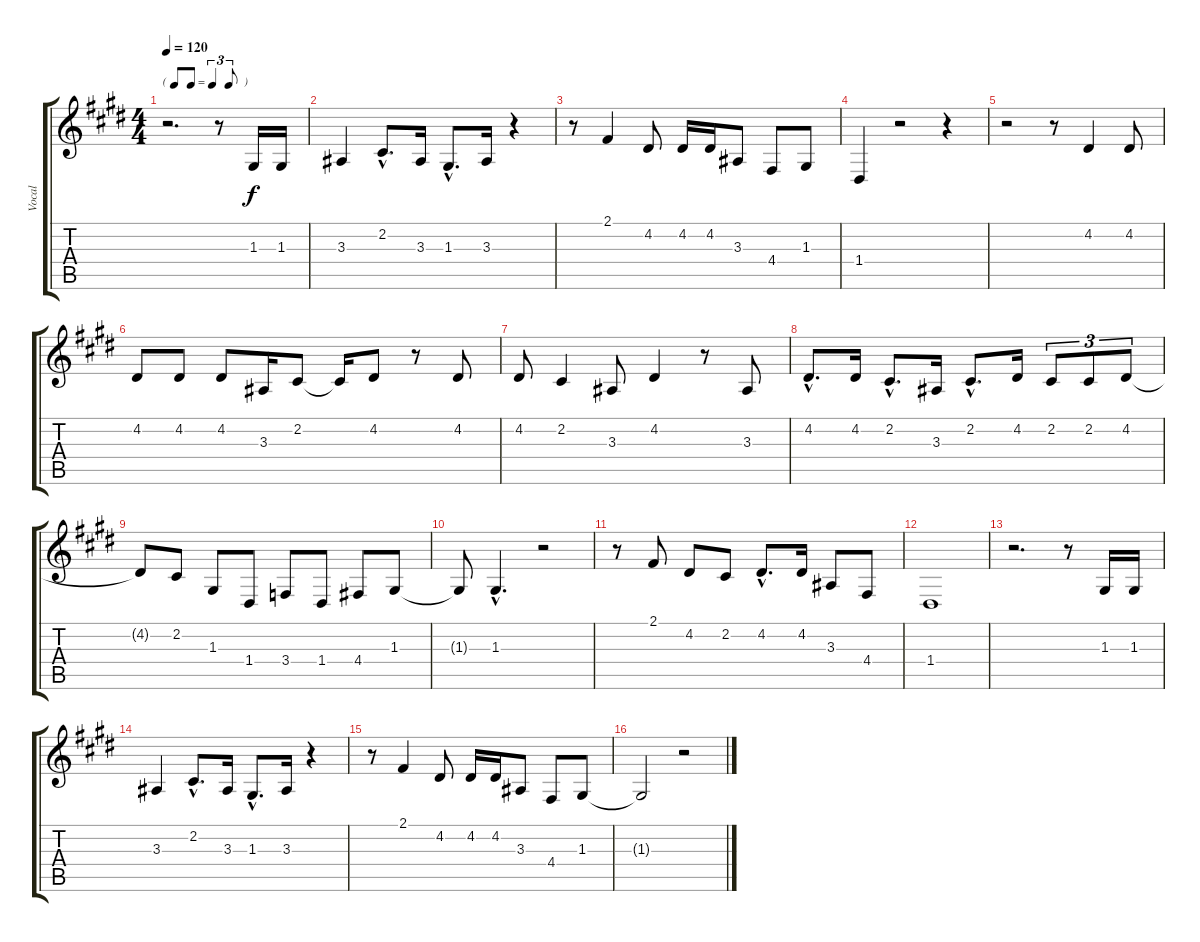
\track ("Vocal" "Vocal") {instrument clarinet}
\staff {score tabs}
\tuning (E4 B3 G3 D3 A2 E2) {hide}
\ts (4 4)
\tf triplet8th
\tempo 120
\clef g2
\ks e
r.2{d dy f} r.8 1.3.16 1.3.16 |
3.3.4 2.2{hac}.8{d} 3.3.16 1.3{hac}.8{d} 3.3.16 r.4 |
r.8 2.1.4 4.2.8 4.2.16 4.2.16 3.3.8 4.4.8 1.3.8 |
1.4.4 r.2 r.4 |
r.2 r.8 4.2.4 4.2.8 |
4.2.8 4.2.8 4.2.8 3.3.16 2.2.8 2.2{t}.16 4.2.8 r.8 4.2.8 |
4.2.8 2.2.4 3.3.8 4.2.4 r.8 3.3.8 |
4.2{hac}.8{d} 4.2.16 2.2{hac}.8{d} 3.3.16 2.2{hac}.8{d} 4.2.16 2.2.8{tu (3 2)} 2.2.8{tu (3 2)} 4.2.8{tu (3 2)} |
4.2{t}.8 2.2.8 1.3.8 1.4.8 3.4.8 1.4.8 4.4.8 1.3.8 |
1.3{t}.8 1.3{hac}.4{d} r.2 |
r.8 2.1.8 4.2.8 2.2.8 4.2{hac}.8{d} 4.2.16 3.3.8 4.4.8 |
1.4.1 |
r.2{d} r.8 1.3.16 1.3.16 |
3.3.4 2.2{hac}.8{d} 3.3.16 1.3{hac}.8{d} 3.3.16 r.4 |
r.8 2.1.4 4.2.8 4.2.16 4.2.16 3.3.8 4.4.8 1.3.8 |
1.3{t}.2 r.2
